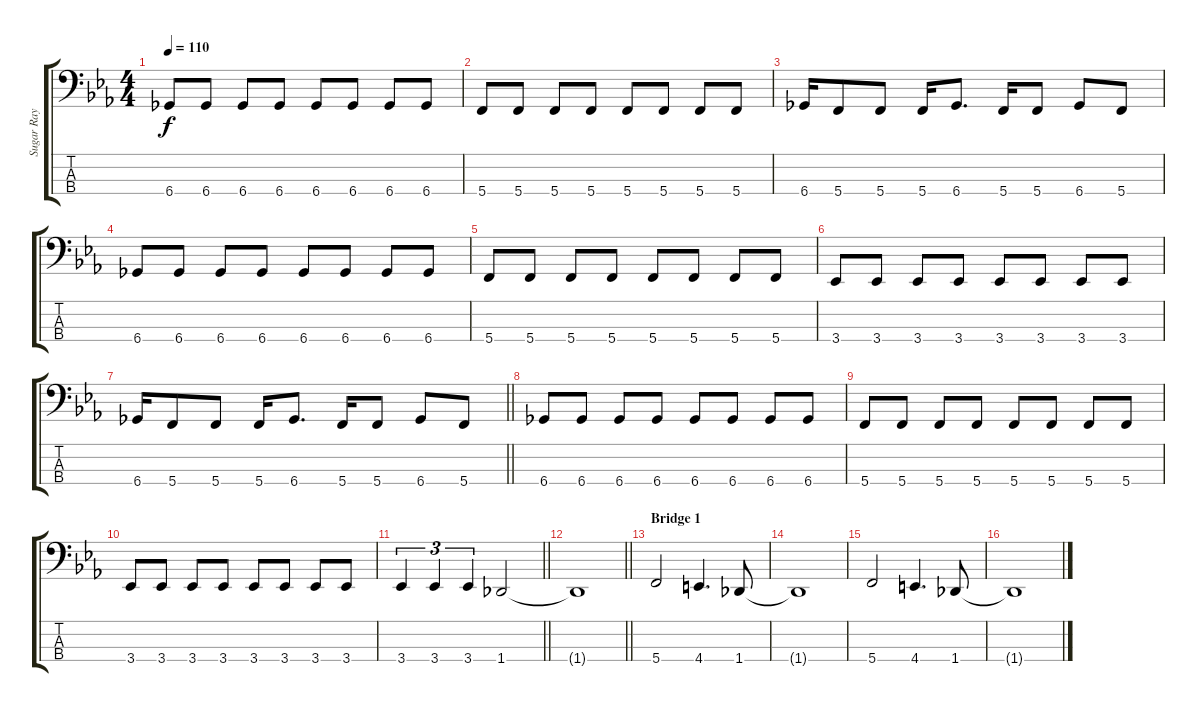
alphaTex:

\track ("Sugar Ray Runge" "Sugar Ray ") {instrument synthbass1}
\staff {score tabs}
\tuning (F2 C2 G1 C1) {hide}
\ts (4 4)
\tempo 110
\clef f4
\ks cminor
6.4.8{dy f} 6.4.8 6.4.8 6.4.8 6.4.8 6.4.8 6.4.8 6.4.8 |
5.4.8 5.4.8 5.4.8 5.4.8 5.4.8 5.4.8 5.4.8 5.4.8 |
6.4.16 5.4.8 5.4.8 5.4.16 6.4.8{d} 5.4.16 5.4.8 6.4.8 5.4.8 |
6.4.8 6.4.8 6.4.8 6.4.8 6.4.8 6.4.8 6.4.8 6.4.8 |
5.4.8 5.4.8 5.4.8 5.4.8 5.4.8 5.4.8 5.4.8 5.4.8 |
3.4.8 3.4.8 3.4.8 3.4.8 3.4.8 3.4.8 3.4.8 3.4.8 |
\barLineRight lightlight
6.4.16 5.4.8 5.4.8 5.4.16 6.4.8{d} 5.4.16 5.4.8 6.4.8 5.4.8 |
6.4.8 6.4.8 6.4.8 6.4.8 6.4.8 6.4.8 6.4.8 6.4.8 |
5.4.8 5.4.8 5.4.8 5.4.8 5.4.8 5.4.8 5.4.8 5.4.8 |
3.4.8 3.4.8 3.4.8 3.4.8 3.4.8 3.4.8 3.4.8 3.4.8 |
\barLineRight lightlight
3.4.4{tu (3 2)} 3.4.4{tu (3 2)} 3.4.4{tu (3 2)} 1.4.2 |
\barLineRight lightlight
1.4{t}.1 |
\section ("" "Bridge 1")
5.4.2 4.4.4{d} 1.4.8 |
1.4{t}.1 |
5.4.2 4.4.4{d} 1.4.8 |
1.4{t}.1
